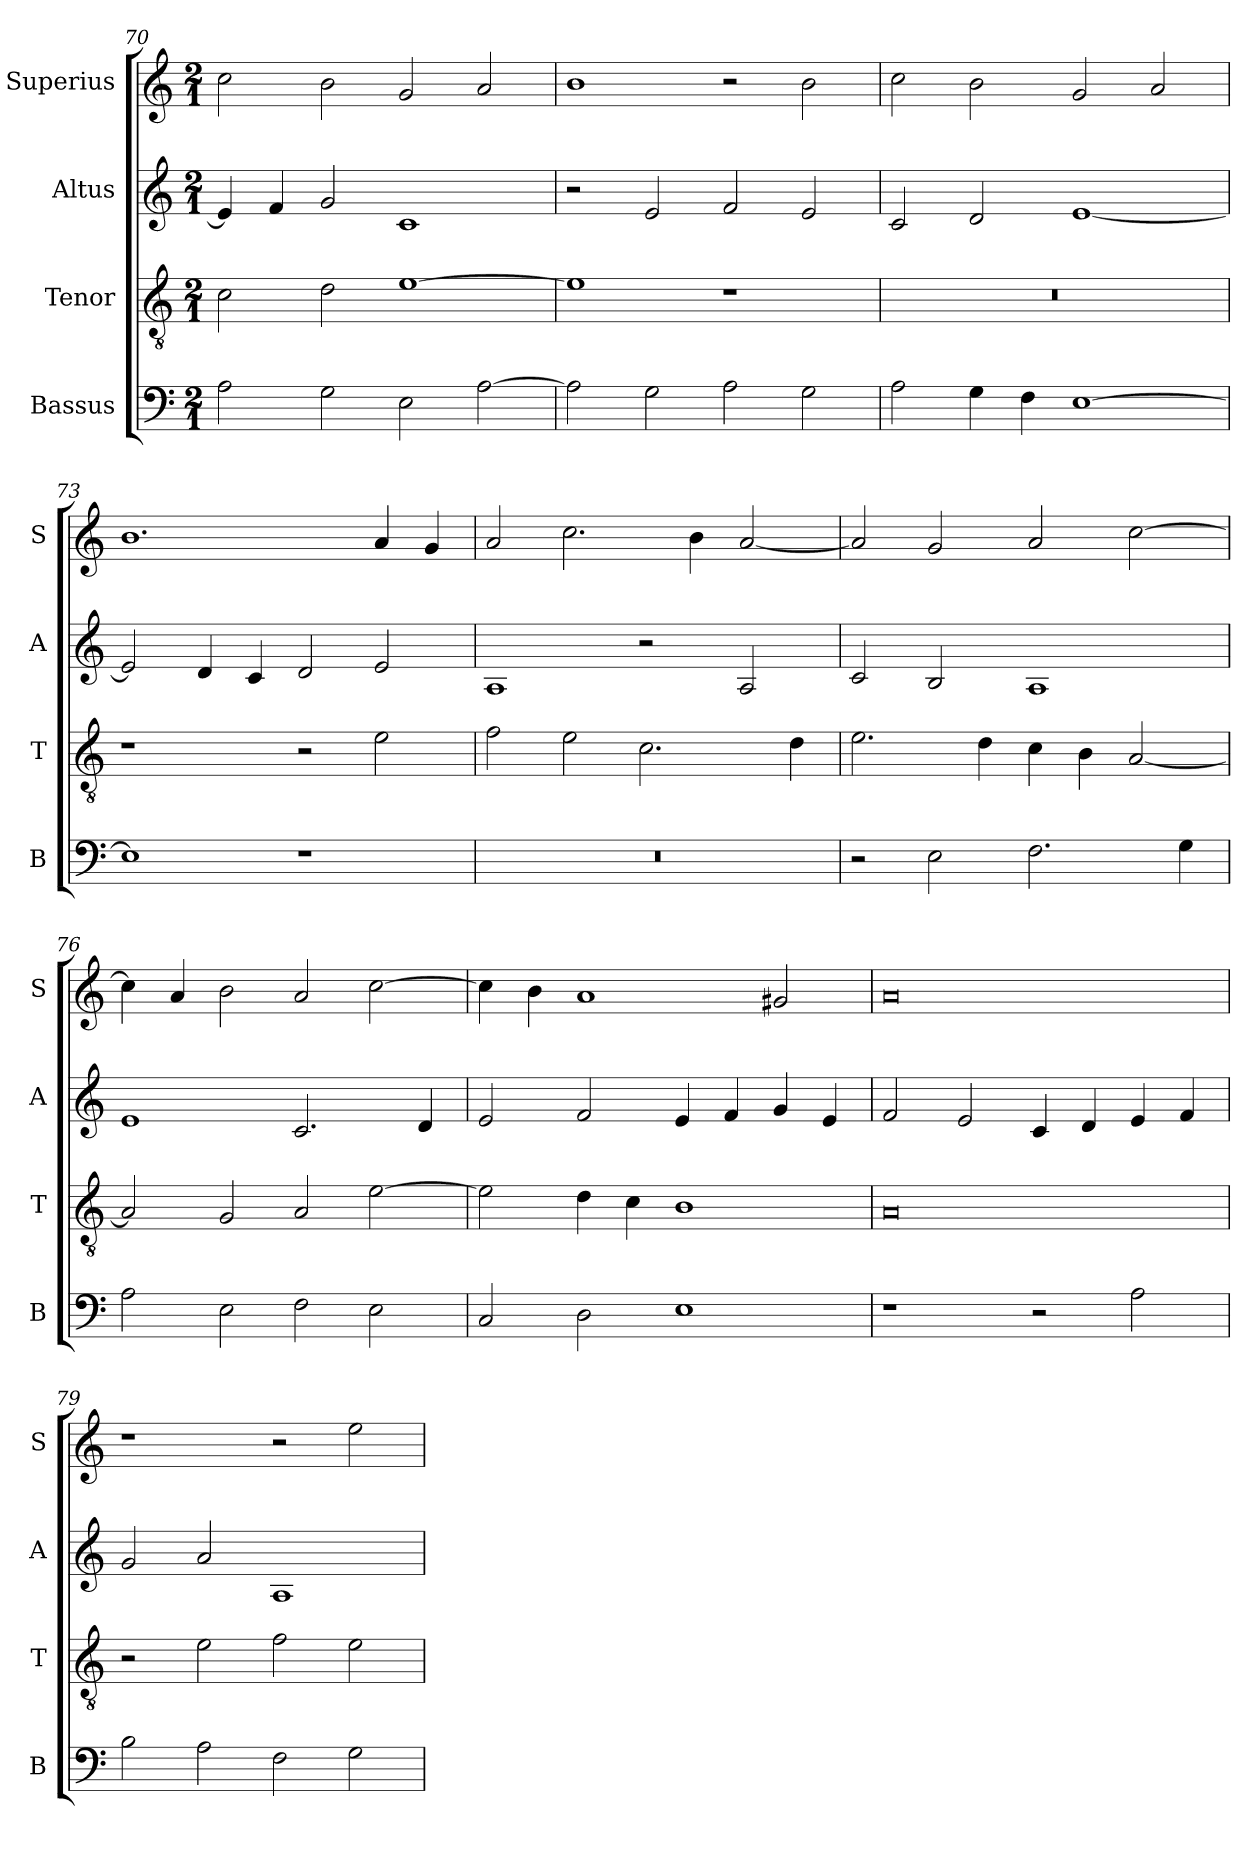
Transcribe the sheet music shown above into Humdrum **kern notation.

**kern	**kern	**kern	**kern
*part4	*part3	*part2	*part1
*staff4	*staff3	*staff2	*staff1
*I"Bassus	*I"Tenor	*I"Altus	*I"Superius
*I'B	*I'T	*I'A	*I'S
*clefF4	*clefGv2	*clefG2	*clefG2
*k[]	*k[]	*k[]	*k[]
*C:	*C:	*C:	*C:
*M2/1	*M2/1	*M2/1	*M2/1
=70	=70	=70	=70
2A	2c	4e]	2cc
.	.	4f	.
2G	2d	2g	2b
2E	[1e	1c	2g
[2A	.	.	2a
=71	=71	=71	=71
2A]	1e]	2r	1b
2G	.	2e	.
2A	1r	2f	2r
2G	.	2e	2b
=72	=72	=72	=72
2A	0r	2c	2cc
4G	.	2d	2b
4F	.	.	.
[1E	.	[1e	2g
.	.	.	2a
=73	=73	=73	=73
1E]	1r	2e]	1.b
.	.	4d	.
.	.	4c	.
1r	2r	2d	.
.	2e	2e	4a
.	.	.	4g
=74	=74	=74	=74
0r	2f	1A	2a
.	2e	.	2.cc
.	2.c	2r	.
.	.	.	4b
.	.	2A	[2a
.	4d	.	.
=75	=75	=75	=75
2r	2.e	2c	2a]
2E	.	2B	2g
.	4d	.	.
2.F	4c	1A	2a
.	4B	.	.
.	[2A	.	[2cc
4G	.	.	.
=76	=76	=76	=76
2A	2A]	1e	4cc]
.	.	.	4a
2E	2G	.	2b
2F	2A	2.c	2a
2E	[2e	.	[2cc
.	.	4d	.
=77	=77	=77	=77
2C	2e]	2e	4cc]
.	.	.	4b
2D	4d	2f	1a
.	4c	.	.
1E	1B	4e	.
.	.	4f	.
.	.	4g	2g#X
.	.	4e	.
=78	=78	=78	=78
1r	0A	2f	0a
.	.	2e	.
2r	.	4c	.
.	.	4d	.
2A	.	4e	.
.	.	4f	.
=79	=79	=79	=79
2B	2r	2g	1r
2A	2e	2a	.
2F	2f	1A	2r
2G	2e	.	2ee
=	=	=	=
*-	*-	*-	*-
